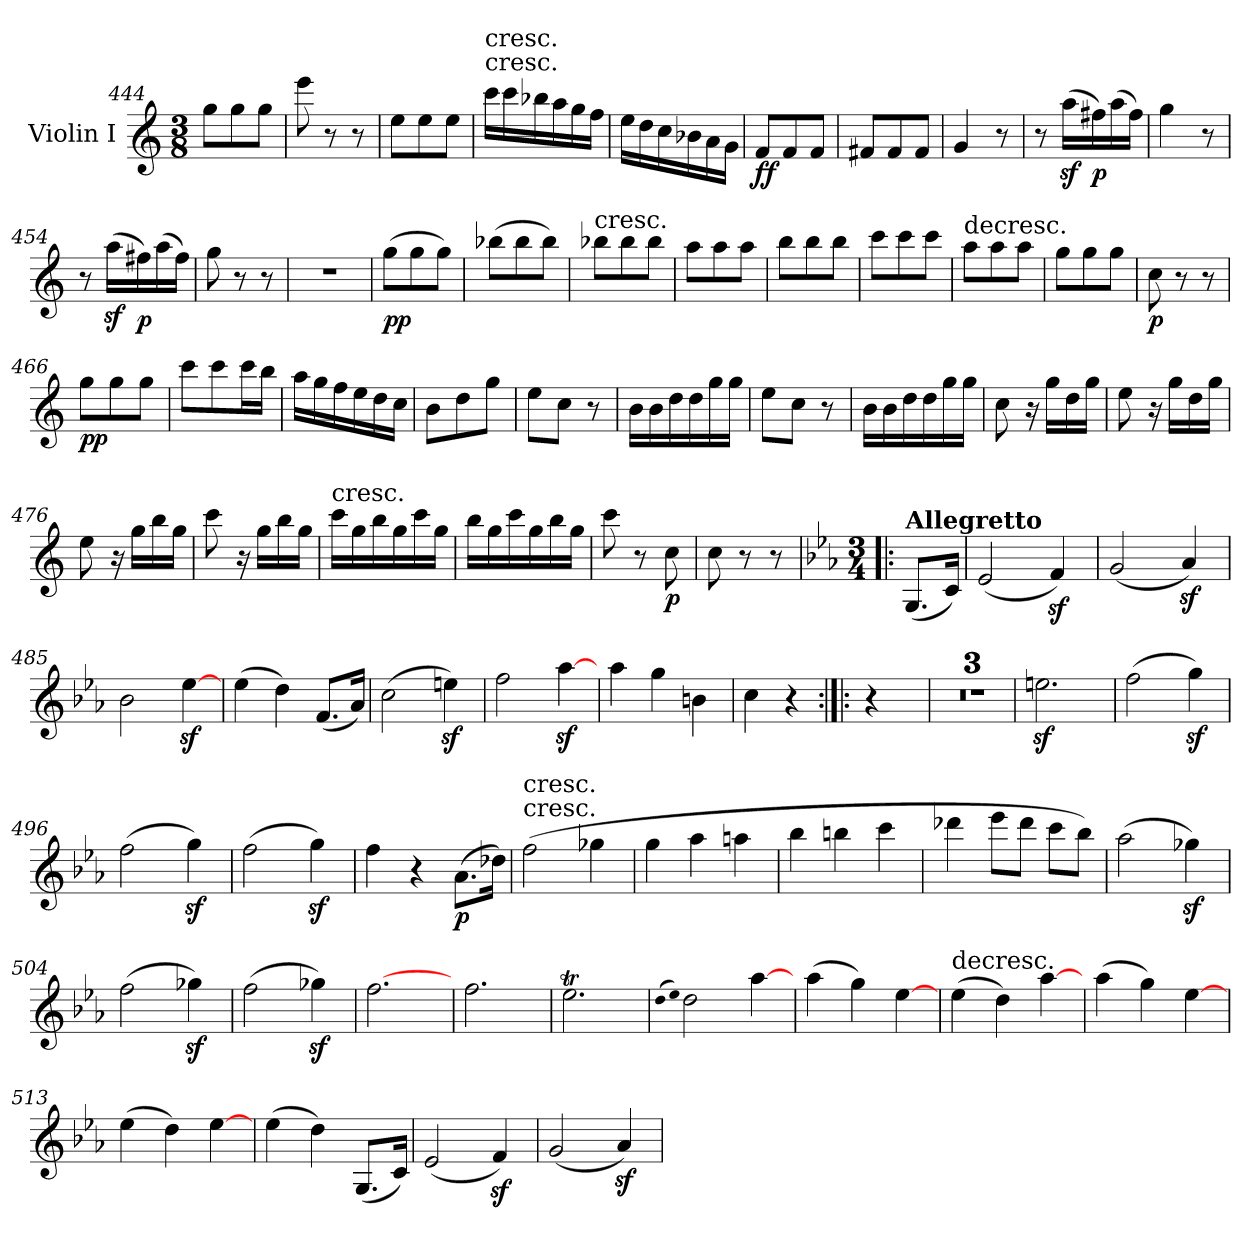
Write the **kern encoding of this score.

**kern	**dynam
*part1	*part1
*staff1	*staff1
*I"Violin I	*
*I'Vln	*
*clefG2	*
*k[]	*
*C:	*
*M3/8	*
=444	=444
8gg\L	.
8gg\	.
8gg\J	.
=445	=445
8eee	.
8r	.
8r	.
=446	=446
8ee\L	.
8ee\	.
8ee\J	.
=447	=447
!LO:TX:t=cresc.	!
!LO:TX:a:t=cresc.	!
16ccc\LL	.
16ccc\	.
16bb-X\	.
16aa\	.
16gg\	.
16ff\JJ	.
=448	=448
16ee\LL	.
16dd\	.
16cc\	.
16b-X\	.
16a\	.
16g\JJ	.
=449	=449
8f/L	ff
8f/	.
8f/J	.
=450	=450
8f#X/L	.
8f#/	.
8f#/J	.
=451	=451
4g	.
8r	.
=452	=452
8r	.
(16aaz\LL	.
16ff#X\)	p
(16aa\	.
16ff#\JJ)	.
=453	=453
4gg	.
8r	.
=454	=454
8r	.
(16aaz\LL	.
16ff#X\)	p
(16aa\	.
16ff#\JJ)	.
=455	=455
8gg	.
8r	.
8r	.
=456	=456
4.r	.
=457	=457
(8gg\L	pp
8gg\	.
8gg\J)	.
=458	=458
(8bb-X\L	.
8bb-\	.
8bb-\J)	.
=459	=459
!LO:TX:a:t=cresc.	!
8bb-X\L	.
8bb-\	.
8bb-\J	.
=460	=460
8aa\L	.
8aa\	.
8aa\J	.
=461	=461
8bb\L	.
8bb\	.
8bb\J	.
=462	=462
8ccc\L	.
8ccc\	.
8ccc\J	.
=463	=463
!LO:TX:a:t=decresc.	!
8aa\L	.
8aa\	.
8aa\J	.
=464	=464
8gg\L	.
8gg\	.
8gg\J	.
=465	=465
8cc	p
8r	.
8r	.
=466	=466
8gg\L	pp
8gg\	.
8gg\J	.
=467	=467
8ccc\L	.
8ccc\	.
16ccc\L	.
16bb\JJ	.
=468	=468
16aa\LL	.
16gg\	.
16ff\	.
16ee\	.
16dd\	.
16cc\JJ	.
=469	=469
8b\L	.
8dd\	.
8gg\J	.
=470	=470
8ee\L	.
8cc\J	.
8r	.
=471	=471
16b\LL	.
16b\	.
16dd\	.
16dd\	.
16gg\	.
16gg\JJ	.
=472	=472
8ee\L	.
8cc\J	.
8r	.
=473	=473
16b\LL	.
16b\	.
16dd\	.
16dd\	.
16gg\	.
16gg\JJ	.
=474	=474
8cc	.
16r	.
16gg\LL	.
16dd\	.
16gg\JJ	.
=475	=475
8ee	.
16r	.
16gg\LL	.
16dd\	.
16gg\JJ	.
=476	=476
8ee	.
16r	.
16gg\LL	.
16bb\	.
16gg\JJ	.
=477	=477
8ccc	.
16r	.
16gg\LL	.
16bb\	.
16gg\JJ	.
=478	=478
!LO:TX:a:t=cresc.	!
16ccc\LL	.
16gg\	.
16bb\	.
16gg\	.
16ccc\	.
16gg\JJ	.
=479	=479
16bb\LL	.
16gg\	.
16ccc\	.
16gg\	.
16bb\	.
16gg\JJ	.
=480	=480
8ccc	.
8r	.
8cc	p
=481	=481
8cc	.
8r	.
8r	.
=482!|:	=482!|:
*k[b-e-a-]	*
*c:	*
*M3/4	*
!LO:TX:a:B:t=Allegretto	!
(8.G/L	.
16c/Jk)	.
=483	=483
(2e-	.
4fz)	.
=484	=484
(2g	.
4a-z)	.
=485	=485
2b-	.
[4ee-z	.
=486	=486
(4ee-	.
4dd)	.
(8.f/L	.
16a-/Jk)	.
=487	=487
(2cc	.
4eenz)	.
=488	=488
2ff	.
[4aa-z	.
=489	=489
4aa-	.
4gg	.
4bn	.
=490	=490
4cc	.
4r	.
=:|!|:	=:|!|:
4r	.
=491	=491
2.r	.
=492	=492
2.r	.
=493	=493
2.r	.
=494	=494
2.eenz	.
=495	=495
(2ff	.
4ggz)	.
=496	=496
(2ff	.
4ggz)	.
=497	=497
(2ff	.
4ggz)	.
=498	=498
4ff	.
4r	.
(8.a-\L	p
16dd-X\Jk)	.
=499	=499
!LO:TX:t=cresc.	!
!LO:TX:a:t=cresc.	!
(2ff	.
4gg-X	.
=500	=500
4gg	.
4aa-	.
4aan	.
=501	=501
4bb-	.
4bbn	.
4ccc	.
=502	=502
4ddd-X	.
8eee-\L	.
8ddd-\J	.
8ccc\L	.
8bb-\J)	.
=503	=503
(2aa-	.
4gg-Xz)	.
=504	=504
(2ff	.
4gg-Xz)	.
=505	=505
(2ff	.
4gg-Xz)	.
=506	=506
[2.ff	.
=507	=507
2.ff	.
=508	=508
2.ee-T	.
=509	=509
(qqdd	.
qqee-)	.
2dd	.
[4aa-	.
=510	=510
(4aa-	.
4gg)	.
[4ee-	.
=511	=511
!LO:TX:a:t=decresc.	!
(4ee-	.
4dd)	.
[4aa-	.
=512	=512
(4aa-	.
4gg)	.
[4ee-	.
=513	=513
(4ee-	.
4dd)	.
[4ee-	.
=514	=514
(4ee-	.
4dd)	.
(8.G/L	.
16c/Jk)	.
=515	=515
(2e-	.
4fz)	.
=516	=516
(2g	.
4a-z)	.
=	=
*-	*-
